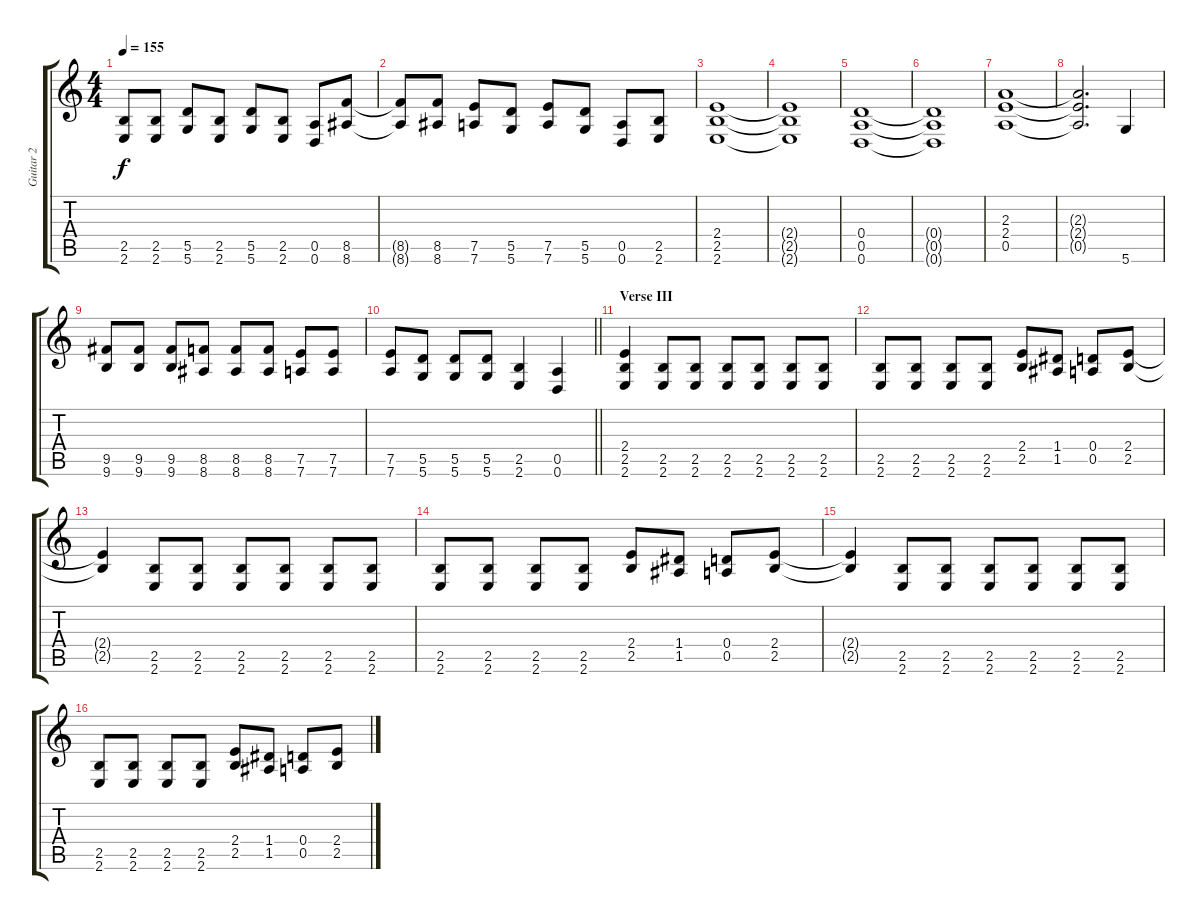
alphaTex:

\track ("Guitar 2" "Guitar 2") {instrument distortionguitar}
\staff {score tabs}
\tuning (E4 B3 G3 D3 A2 D2) {hide}
\ts (4 4)
\tempo 155
\clef g2
\ks c
(2.5{t} 2.6{t}).8{dy f} (2.5 2.6).8 (5.5 5.6).8 (2.5 2.6).8 (5.5 5.6).8 (2.5 2.6).8 (0.5 0.6).8 (8.5 8.6).8 |
(8.5{t} 8.6{t}).8 (8.5 8.6).8 (7.5 7.6).8 (5.5 5.6).8 (7.5 7.6).8 (5.5 5.6).8 (0.5 0.6).8 (2.5 2.6).8 |
(2.4 2.5 2.6).1 |
(2.4{t} 2.5{t} 2.6{t}).1 |
(0.4 0.5 0.6).1 |
(0.4{t} 0.5{t} 0.6{t}).1 |
(2.3 2.4 0.5).1 |
(2.3{t} 2.4{t} 0.5{t}).2{d} 5.6.4 |
(9.5 9.6).8 (9.5 9.6).8 (9.5 9.6).8 (8.5 8.6).8 (8.5 8.6).8 (8.5 8.6).8 (7.5 7.6).8 (7.5 7.6).8 |
\barLineRight lightlight
(7.5 7.6).8 (5.5 5.6).8 (5.5 5.6).8 (5.5 5.6).8 (2.5 2.6).4 (0.5 0.6).4 |
\section ("" "Verse III")
(2.4 2.5 2.6).4 (2.5 2.6).8 (2.5 2.6).8 (2.5 2.6).8 (2.5 2.6).8 (2.5 2.6).8 (2.5 2.6).8 |
(2.5 2.6).8 (2.5 2.6).8 (2.5 2.6).8 (2.5 2.6).8 (2.4 2.5).8 (1.4 1.5).8 (0.4 0.5).8 (2.4 2.5).8 |
(2.4{t} 2.5{t}).4 (2.5 2.6).8 (2.5 2.6).8 (2.5 2.6).8 (2.5 2.6).8 (2.5 2.6).8 (2.5 2.6).8 |
(2.5 2.6).8 (2.5 2.6).8 (2.5 2.6).8 (2.5 2.6).8 (2.4 2.5).8 (1.4 1.5).8 (0.4 0.5).8 (2.4 2.5).8 |
(2.4{t} 2.5{t}).4 (2.5 2.6).8 (2.5 2.6).8 (2.5 2.6).8 (2.5 2.6).8 (2.5 2.6).8 (2.5 2.6).8 |
(2.5 2.6).8 (2.5 2.6).8 (2.5 2.6).8 (2.5 2.6).8 (2.4 2.5).8 (1.4 1.5).8 (0.4 0.5).8 (2.4 2.5).8
